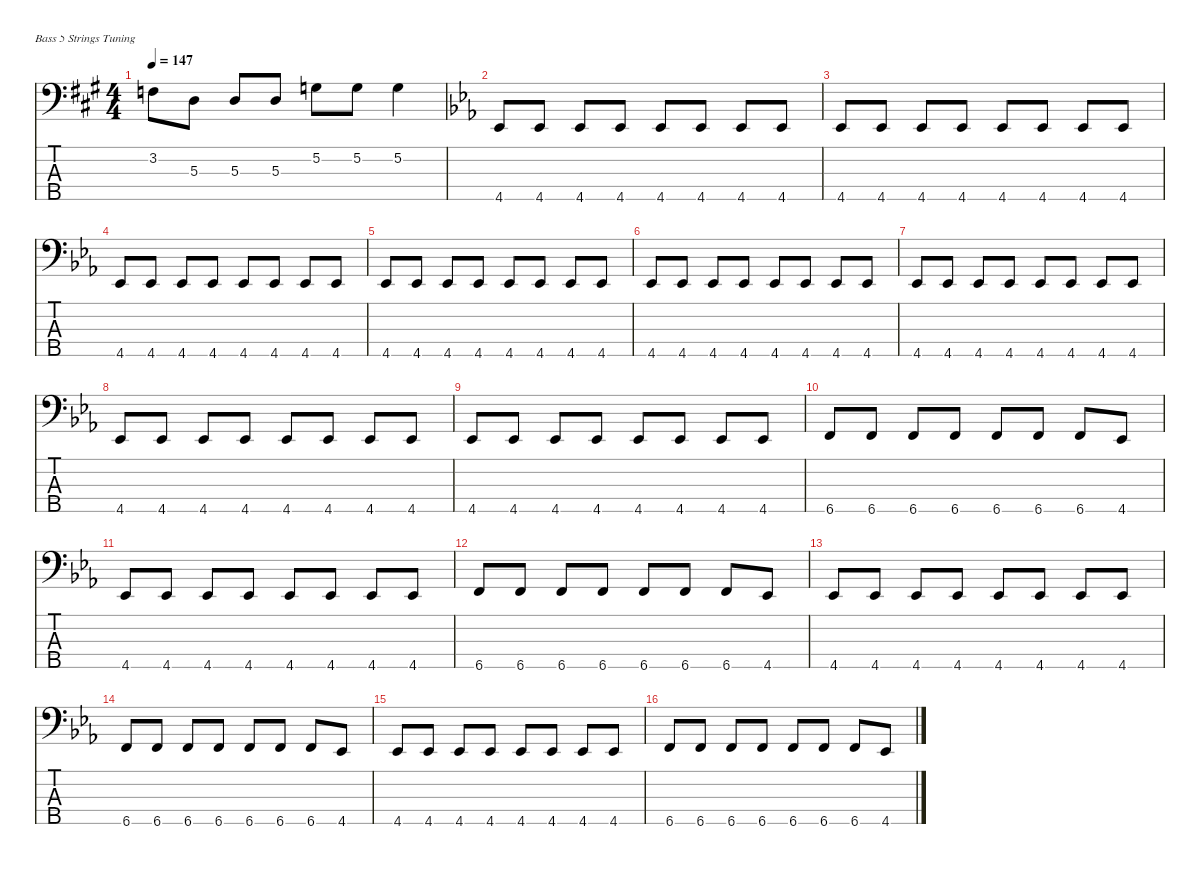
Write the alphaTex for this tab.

\defaultSystemsLayout 4
\hideDynamics
\bracketExtendMode nobrackets
\singleTrackTrackNamePolicy hidden
\multiTrackTrackNamePolicy hidden
\firstSystemTrackNameMode fullname
\firstSystemTrackNameOrientation horizontal
\otherSystemsTrackNameOrientation horizontal
\track ("Bass" "el.bs.") {instrument electricbasspick}
\staff {score tabs}
\tuning (G2 D2 A1 E1 B0)
\ts (4 4)
\tempo 147
\clef f4
\ks a
3.2{t acc forcenatural}.8{dy f beam Down} 5.3{acc forcenatural}.8{beam Down} 5.3{acc forcenatural}.8{beam Up} 5.3{acc forcenatural}.8{beam Up} 5.2{acc forcenatural}.8{beam Down} 5.2{acc forcenatural}.8{beam Down} 5.2{acc forcenatural}.4{beam Down} |
\ks eb
4.5{acc b}.8{dy ff beam Up} 4.5{acc b}.8{beam Up} 4.5{acc b}.8{beam Up} 4.5{acc b}.8{beam Up} 4.5{acc b}.8{beam Up} 4.5{acc b}.8{beam Up} 4.5{acc b}.8{beam Up} 4.5{acc b}.8{beam Up} |
4.5{acc b}.8{beam Up} 4.5{acc b}.8{beam Up} 4.5{acc b}.8{beam Up} 4.5{acc b}.8{beam Up} 4.5{acc b}.8{beam Up} 4.5{acc b}.8{beam Up} 4.5{acc b}.8{beam Up} 4.5{acc b}.8{beam Up} |
4.5{acc b}.8{beam Up} 4.5{acc b}.8{beam Up} 4.5{acc b}.8{beam Up} 4.5{acc b}.8{beam Up} 4.5{acc b}.8{beam Up} 4.5{acc b}.8{beam Up} 4.5{acc b}.8{beam Up} 4.5{acc b}.8{beam Up} |
4.5{acc b}.8{beam Up} 4.5{acc b}.8{beam Up} 4.5{acc b}.8{beam Up} 4.5{acc b}.8{beam Up} 4.5{acc b}.8{beam Up} 4.5{acc b}.8{beam Up} 4.5{acc b}.8{beam Up} 4.5{acc b}.8{beam Up} |
4.5{acc b}.8{beam Up} 4.5{acc b}.8{beam Up} 4.5{acc b}.8{beam Up} 4.5{acc b}.8{beam Up} 4.5{acc b}.8{beam Up} 4.5{acc b}.8{beam Up} 4.5{acc b}.8{beam Up} 4.5{acc b}.8{beam Up} |
4.5{acc b}.8{beam Up} 4.5{acc b}.8{beam Up} 4.5{acc b}.8{beam Up} 4.5{acc b}.8{beam Up} 4.5{acc b}.8{beam Up} 4.5{acc b}.8{beam Up} 4.5{acc b}.8{beam Up} 4.5{acc b}.8{beam Up} |
4.5{acc b}.8{beam Up} 4.5{acc b}.8{beam Up} 4.5{acc b}.8{beam Up} 4.5{acc b}.8{beam Up} 4.5{acc b}.8{beam Up} 4.5{acc b}.8{beam Up} 4.5{acc b}.8{beam Up} 4.5{acc b}.8{beam Up} |
4.5{acc b}.8{beam Up} 4.5{acc b}.8{beam Up} 4.5{acc b}.8{beam Up} 4.5{acc b}.8{beam Up} 4.5{acc b}.8{beam Up} 4.5{acc b}.8{beam Up} 4.5{acc b}.8{beam Up} 4.5{acc b}.8{beam Up} |
6.5{acc forcenatural}.8{beam Up} 6.5{acc forcenatural}.8{beam Up} 6.5{acc forcenatural}.8{beam Up} 6.5{acc forcenatural}.8{beam Up} 6.5{acc forcenatural}.8{beam Up} 6.5{acc forcenatural}.8{beam Up} 6.5{acc forcenatural}.8{beam Up} 4.5{acc b}.8{beam Up} |
4.5{acc b}.8{beam Up} 4.5{acc b}.8{beam Up} 4.5{acc b}.8{beam Up} 4.5{acc b}.8{beam Up} 4.5{acc b}.8{beam Up} 4.5{acc b}.8{beam Up} 4.5{acc b}.8{beam Up} 4.5{acc b}.8{beam Up} |
6.5{acc forcenatural}.8{beam Up} 6.5{acc forcenatural}.8{beam Up} 6.5{acc forcenatural}.8{beam Up} 6.5{acc forcenatural}.8{beam Up} 6.5{acc forcenatural}.8{beam Up} 6.5{acc forcenatural}.8{beam Up} 6.5{acc forcenatural}.8{beam Up} 4.5{acc b}.8{beam Up} |
4.5{acc b}.8{beam Up} 4.5{acc b}.8{beam Up} 4.5{acc b}.8{beam Up} 4.5{acc b}.8{beam Up} 4.5{acc b}.8{beam Up} 4.5{acc b}.8{beam Up} 4.5{acc b}.8{beam Up} 4.5{acc b}.8{beam Up} |
6.5{acc forcenatural}.8{beam Up} 6.5{acc forcenatural}.8{beam Up} 6.5{acc forcenatural}.8{beam Up} 6.5{acc forcenatural}.8{beam Up} 6.5{acc forcenatural}.8{beam Up} 6.5{acc forcenatural}.8{beam Up} 6.5{acc forcenatural}.8{beam Up} 4.5{acc b}.8{beam Up} |
4.5{acc b}.8{beam Up} 4.5{acc b}.8{beam Up} 4.5{acc b}.8{beam Up} 4.5{acc b}.8{beam Up} 4.5{acc b}.8{beam Up} 4.5{acc b}.8{beam Up} 4.5{acc b}.8{beam Up} 4.5{acc b}.8{beam Up} |
6.5{acc forcenatural}.8{beam Up} 6.5{acc forcenatural}.8{beam Up} 6.5{acc forcenatural}.8{beam Up} 6.5{acc forcenatural}.8{beam Up} 6.5{acc forcenatural}.8{beam Up} 6.5{acc forcenatural}.8{beam Up} 6.5{acc forcenatural}.8{beam Up} 4.5{acc b}.8{beam Up}
